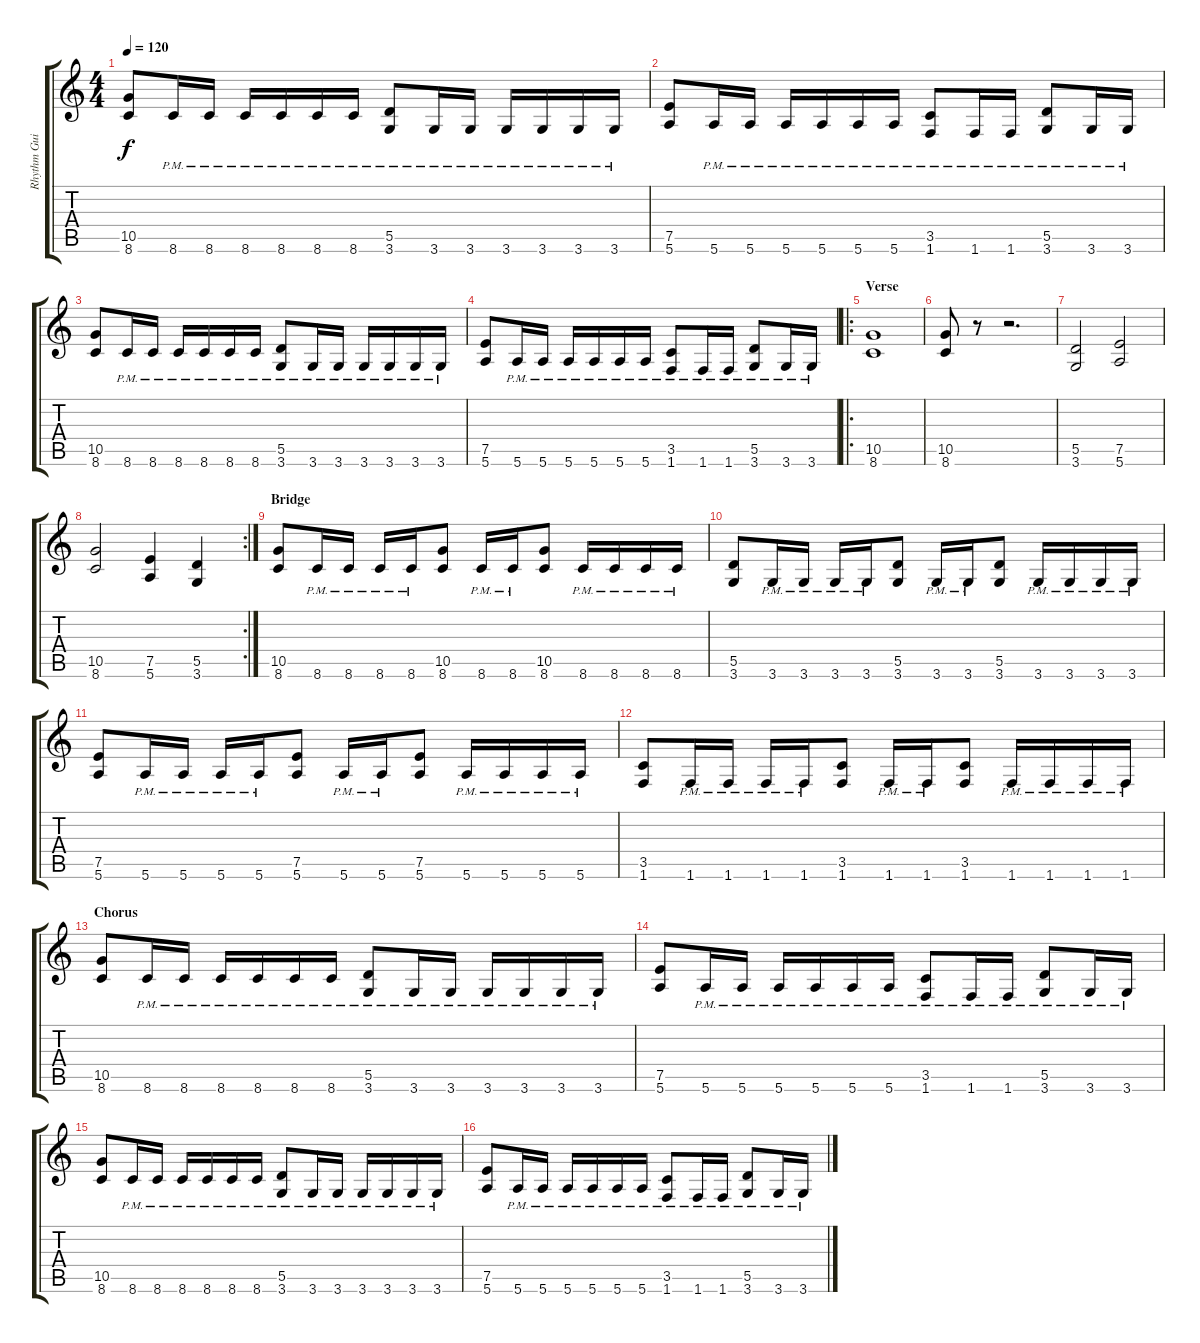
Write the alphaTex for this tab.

\track ("Rhythm Guitar" "Rhythm Gui") {instrument overdrivenguitar}
\staff {score tabs}
\tuning (E4 B3 G3 D3 A2 E2) {hide}
\ts (4 4)
\tempo 120
\clef g2
\ks c
(10.5 8.6).8{dy f} 8.6{pm}.16 8.6{pm}.16 8.6{pm}.16 8.6{pm}.16 8.6{pm}.16 8.6{pm}.16 (5.5 3.6{pm}).8 3.6{pm}.16 3.6{pm}.16 3.6{pm}.16 3.6{pm}.16 3.6{pm}.16 3.6{pm}.16 |
(7.5 5.6).8 5.6{pm}.16 5.6{pm}.16 5.6{pm}.16 5.6{pm}.16 5.6{pm}.16 5.6{pm}.16 (3.5 1.6{pm}).8 1.6{pm}.16 1.6{pm}.16 (5.5 3.6{pm}).8 3.6{pm}.16 3.6{pm}.16 |
(10.5 8.6).8 8.6{pm}.16 8.6{pm}.16 8.6{pm}.16 8.6{pm}.16 8.6{pm}.16 8.6{pm}.16 (5.5 3.6{pm}).8 3.6{pm}.16 3.6{pm}.16 3.6{pm}.16 3.6{pm}.16 3.6{pm}.16 3.6{pm}.16 |
(7.5 5.6).8 5.6{pm}.16 5.6{pm}.16 5.6{pm}.16 5.6{pm}.16 5.6{pm}.16 5.6{pm}.16 (3.5 1.6{pm}).8 1.6{pm}.16 1.6{pm}.16 (5.5 3.6{pm}).8 3.6{pm}.16 3.6{pm}.16 |
\ro
\section ("" "Verse")
(10.5 8.6).1 |
(10.5 8.6).8 r.8 r.2{d} |
(5.5 3.6).2 (7.5 5.6).2 |
\rc 2
(10.5 8.6).2 (7.5 5.6).4 (5.5 3.6).4 |
\section ("" "Bridge")
(10.5 8.6).8 8.6{pm}.16 8.6{pm}.16 8.6{pm}.16 8.6{pm}.16 (10.5 8.6).8 8.6{pm}.16 8.6{pm}.16 (10.5 8.6).8 8.6{pm}.16 8.6{pm}.16 8.6{pm}.16 8.6{pm}.16 |
(5.5 3.6).8 3.6{pm}.16 3.6{pm}.16 3.6{pm}.16 3.6{pm}.16 (5.5 3.6).8 3.6{pm}.16 3.6{pm}.16 (5.5 3.6).8 3.6{pm}.16 3.6{pm}.16 3.6{pm}.16 3.6{pm}.16 |
(7.5 5.6).8 5.6{pm}.16 5.6{pm}.16 5.6{pm}.16 5.6{pm}.16 (7.5 5.6).8 5.6{pm}.16 5.6{pm}.16 (7.5 5.6).8 5.6{pm}.16 5.6{pm}.16 5.6{pm}.16 5.6{pm}.16 |
(3.5 1.6).8 1.6{pm}.16 1.6{pm}.16 1.6{pm}.16 1.6{pm}.16 (3.5 1.6).8 1.6{pm}.16 1.6{pm}.16 (3.5 1.6).8 1.6{pm}.16 1.6{pm}.16 1.6{pm}.16 1.6{pm}.16 |
\section ("" "Chorus")
(10.5 8.6).8 8.6{pm}.16 8.6{pm}.16 8.6{pm}.16 8.6{pm}.16 8.6{pm}.16 8.6{pm}.16 (5.5 3.6{pm}).8 3.6{pm}.16 3.6{pm}.16 3.6{pm}.16 3.6{pm}.16 3.6{pm}.16 3.6{pm}.16 |
(7.5 5.6).8 5.6{pm}.16 5.6{pm}.16 5.6{pm}.16 5.6{pm}.16 5.6{pm}.16 5.6{pm}.16 (3.5 1.6{pm}).8 1.6{pm}.16 1.6{pm}.16 (5.5 3.6{pm}).8 3.6{pm}.16 3.6{pm}.16 |
(10.5 8.6).8 8.6{pm}.16 8.6{pm}.16 8.6{pm}.16 8.6{pm}.16 8.6{pm}.16 8.6{pm}.16 (5.5 3.6{pm}).8 3.6{pm}.16 3.6{pm}.16 3.6{pm}.16 3.6{pm}.16 3.6{pm}.16 3.6{pm}.16 |
(7.5 5.6).8 5.6{pm}.16 5.6{pm}.16 5.6{pm}.16 5.6{pm}.16 5.6{pm}.16 5.6{pm}.16 (3.5 1.6{pm}).8 1.6{pm}.16 1.6{pm}.16 (5.5 3.6{pm}).8 3.6{pm}.16 3.6{pm}.16
